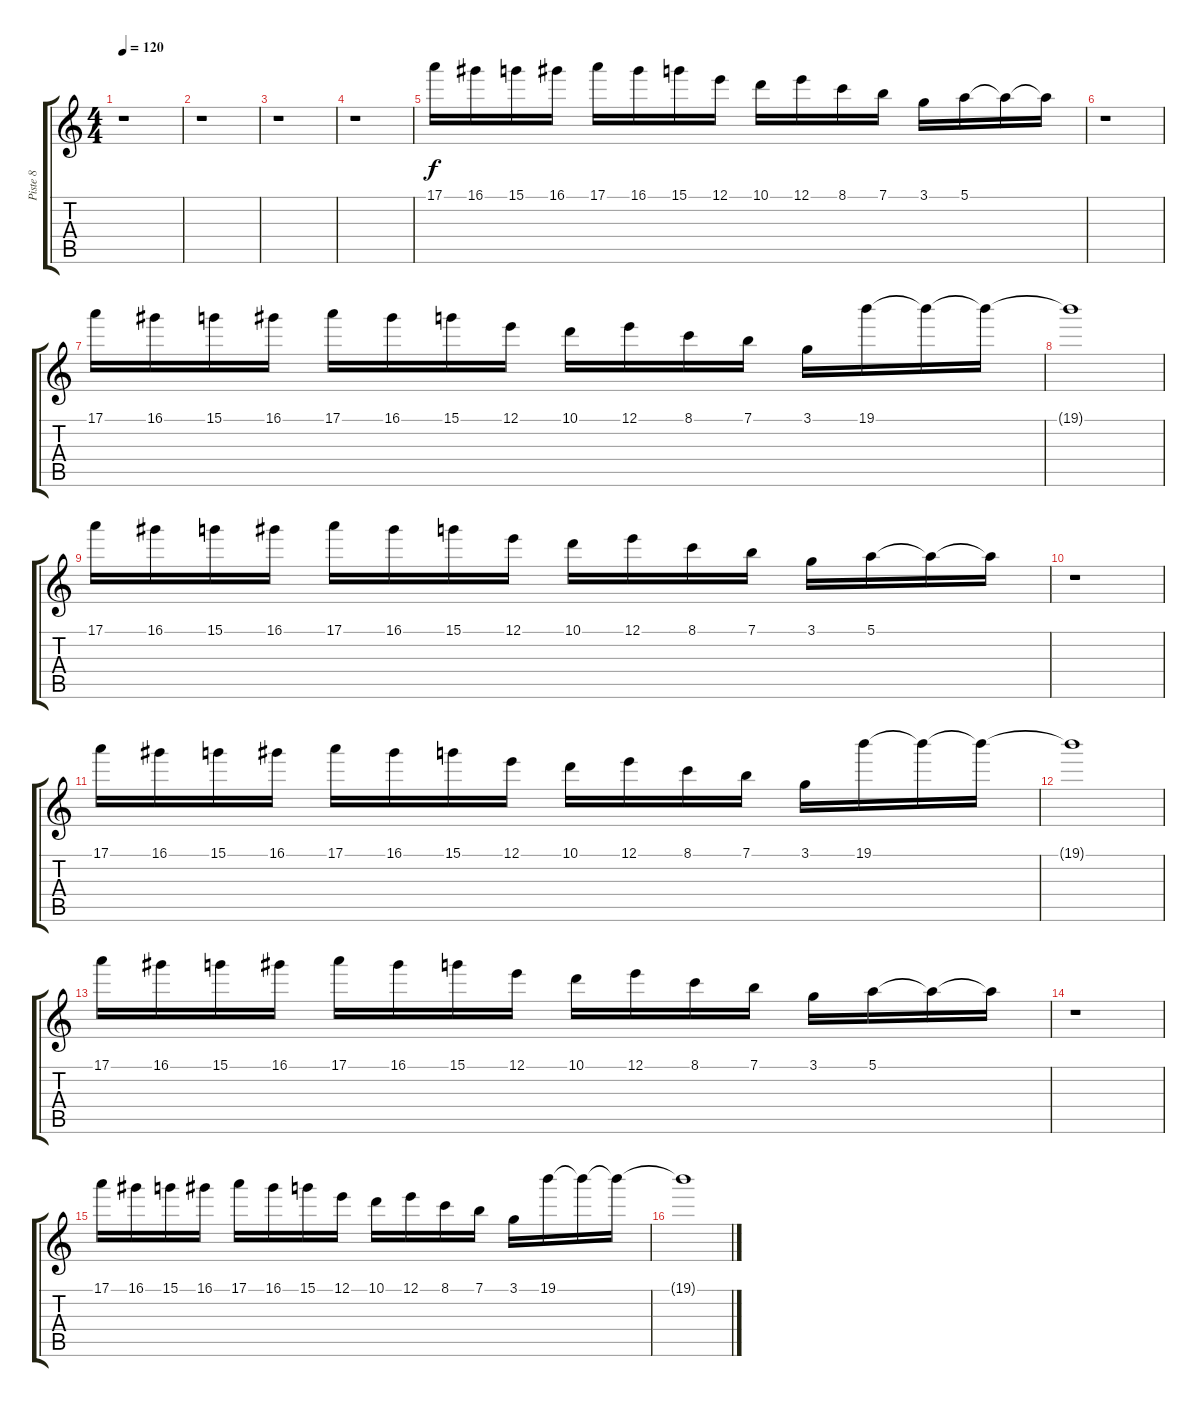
\track ("Piste 8" "Piste 8") {instrument electricguitarjazz}
\staff {score tabs}
\tuning (E4 B3 G3 D3 A2 E2) {hide}
\ts (4 4)
\tempo 120
\clef g2
\ks c
r.1{dy f} |
r.1 |
r.1 |
r.1 |
17.1.16 16.1.16 15.1.16 16.1.16 17.1.16 16.1.16 15.1.16 12.1.16 10.1.16 12.1.16 8.1.16 7.1.16 3.1.16 5.1.16 5.1{t}.16 5.1{t}.16 |
r.1 |
17.1.16 16.1.16 15.1.16 16.1.16 17.1.16 16.1.16 15.1.16 12.1.16 10.1.16 12.1.16 8.1.16 7.1.16 3.1.16 19.1.16 19.1{t}.16 19.1{t}.16 |
19.1{t}.1 |
17.1.16 16.1.16 15.1.16 16.1.16 17.1.16 16.1.16 15.1.16 12.1.16 10.1.16 12.1.16 8.1.16 7.1.16 3.1.16 5.1.16 5.1{t}.16 5.1{t}.16 |
r.1 |
17.1.16 16.1.16 15.1.16 16.1.16 17.1.16 16.1.16 15.1.16 12.1.16 10.1.16 12.1.16 8.1.16 7.1.16 3.1.16 19.1.16 19.1{t}.16 19.1{t}.16 |
19.1{t}.1 |
17.1.16 16.1.16 15.1.16 16.1.16 17.1.16 16.1.16 15.1.16 12.1.16 10.1.16 12.1.16 8.1.16 7.1.16 3.1.16 5.1.16 5.1{t}.16 5.1{t}.16 |
r.1 |
17.1.16 16.1.16 15.1.16 16.1.16 17.1.16 16.1.16 15.1.16 12.1.16 10.1.16 12.1.16 8.1.16 7.1.16 3.1.16 19.1.16 19.1{t}.16 19.1{t}.16 |
19.1{t}.1
